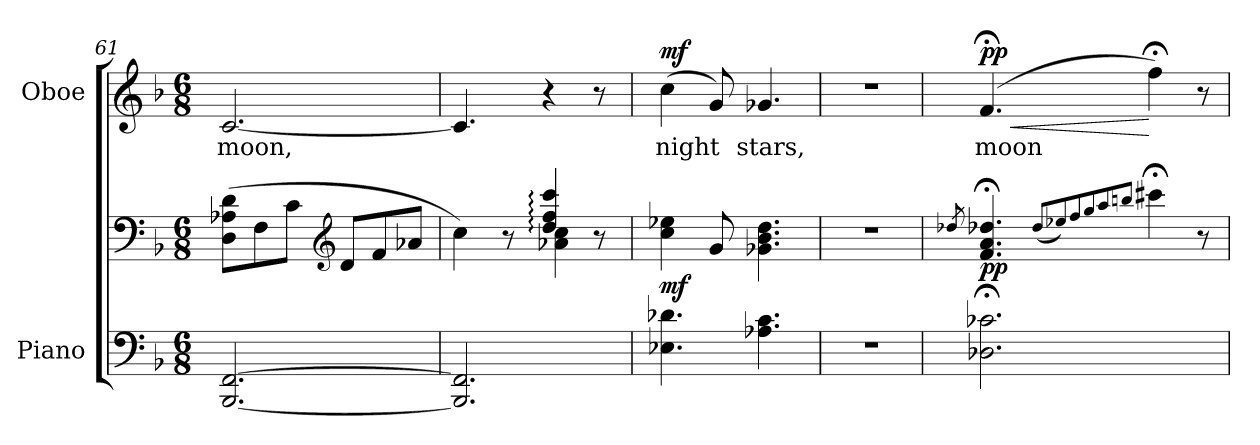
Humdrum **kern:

**kern	**kern	**dynam	**kern	**text	**dynam
*part2	*part2	*part2	*part1	*part1	*part1
*staff3	*staff2	*staff2/3	*staff1	*staff1	*staff1
*I"Piano	*	*	*I"Oboe	*	*
*I'Pno.	*	*	*I'Ob.	*	*
!!LO:LB:g=z
*clefF4	*clefF4	*	*clefG2	*	*
*k[b-]	*k[b-]	*	*k[b-]	*	*
*M6/8	*M6/8	*	*M6/8	*	*
=61	=61	=61	=61	=61	=61
!	!	!	!	!LO:LY:b	!
[2.BBB-/ [2.FF/	(8D\ 8A-X\ 8d\L	.	[2.c/	moon,	.
.	8F\	.	.	.	.
.	8c\J	.	.	.	.
*	*clefG2	*	*	*	*
.	8d/L	.	.	.	.
.	8f/	.	.	.	.
.	8a-X/J	.	.	.	.
=62	=62	=62	=62	=62	=62
*	*^	*	*	*	*
2.BBB-/] 2.FF/]	4cc\)	4.ryy	.	4.c/]	.	.
.	8r	.	.	.	.	.
.	4dd/: 4ff/: 4ccc/:	4a-X\ 4cc\	.	4r	.	.
.	8r	8ryy	.	8r	.	.
=63	=63	=63	=63	=63	=63	=63
!	!	!	!LO:DY:b	!	!LO:LY:b	!LO:DY:a
*	*v	*v	*	*	*	*
4.E-X\ 4.d-X\	4cc\ 4ee-X\	mf	(4cc\	night	mf
.	8g/	.	8g/)	.	.
!	!	!	!	!LO:LY:b	!
4.A-X\ 4.c\	4.g-X\ 4.b-\ 4.dd\	.	4.g-X/	stars,	.
=64	=64	=64	=64	=64	=64
2.r	2.r	.	2.r	.	.
=65	=65	=65	=65	=65	=65
.	8qdd-X/	.	.	.	.
!	!	!LO:DY:b	!	!LO:LY:b	!LO:HP:b
!	!	!	!	!	!LO:DY:n=1:a
2.D-X\;< 2.c-X\;<	4.f/;< 4.a/;< 4.dd-/;<	pp	(4.f;</	moon	< pp
.	(>8qdd-/L	.	.	.	.
.	8qee-X/)	.	.	.	.
.	8qff/	.	.	.	.
.	8qgg/	.	.	.	.
.	8qaa/	.	.	.	.
.	8qbbn/J	.	.	.	.
.	4ccc#X;<\	.	4ff;<\)	.	[
.	8r	.	8r	.	.
=	=	=	=	=	=
*-	*-	*-	*-	*-	*-
